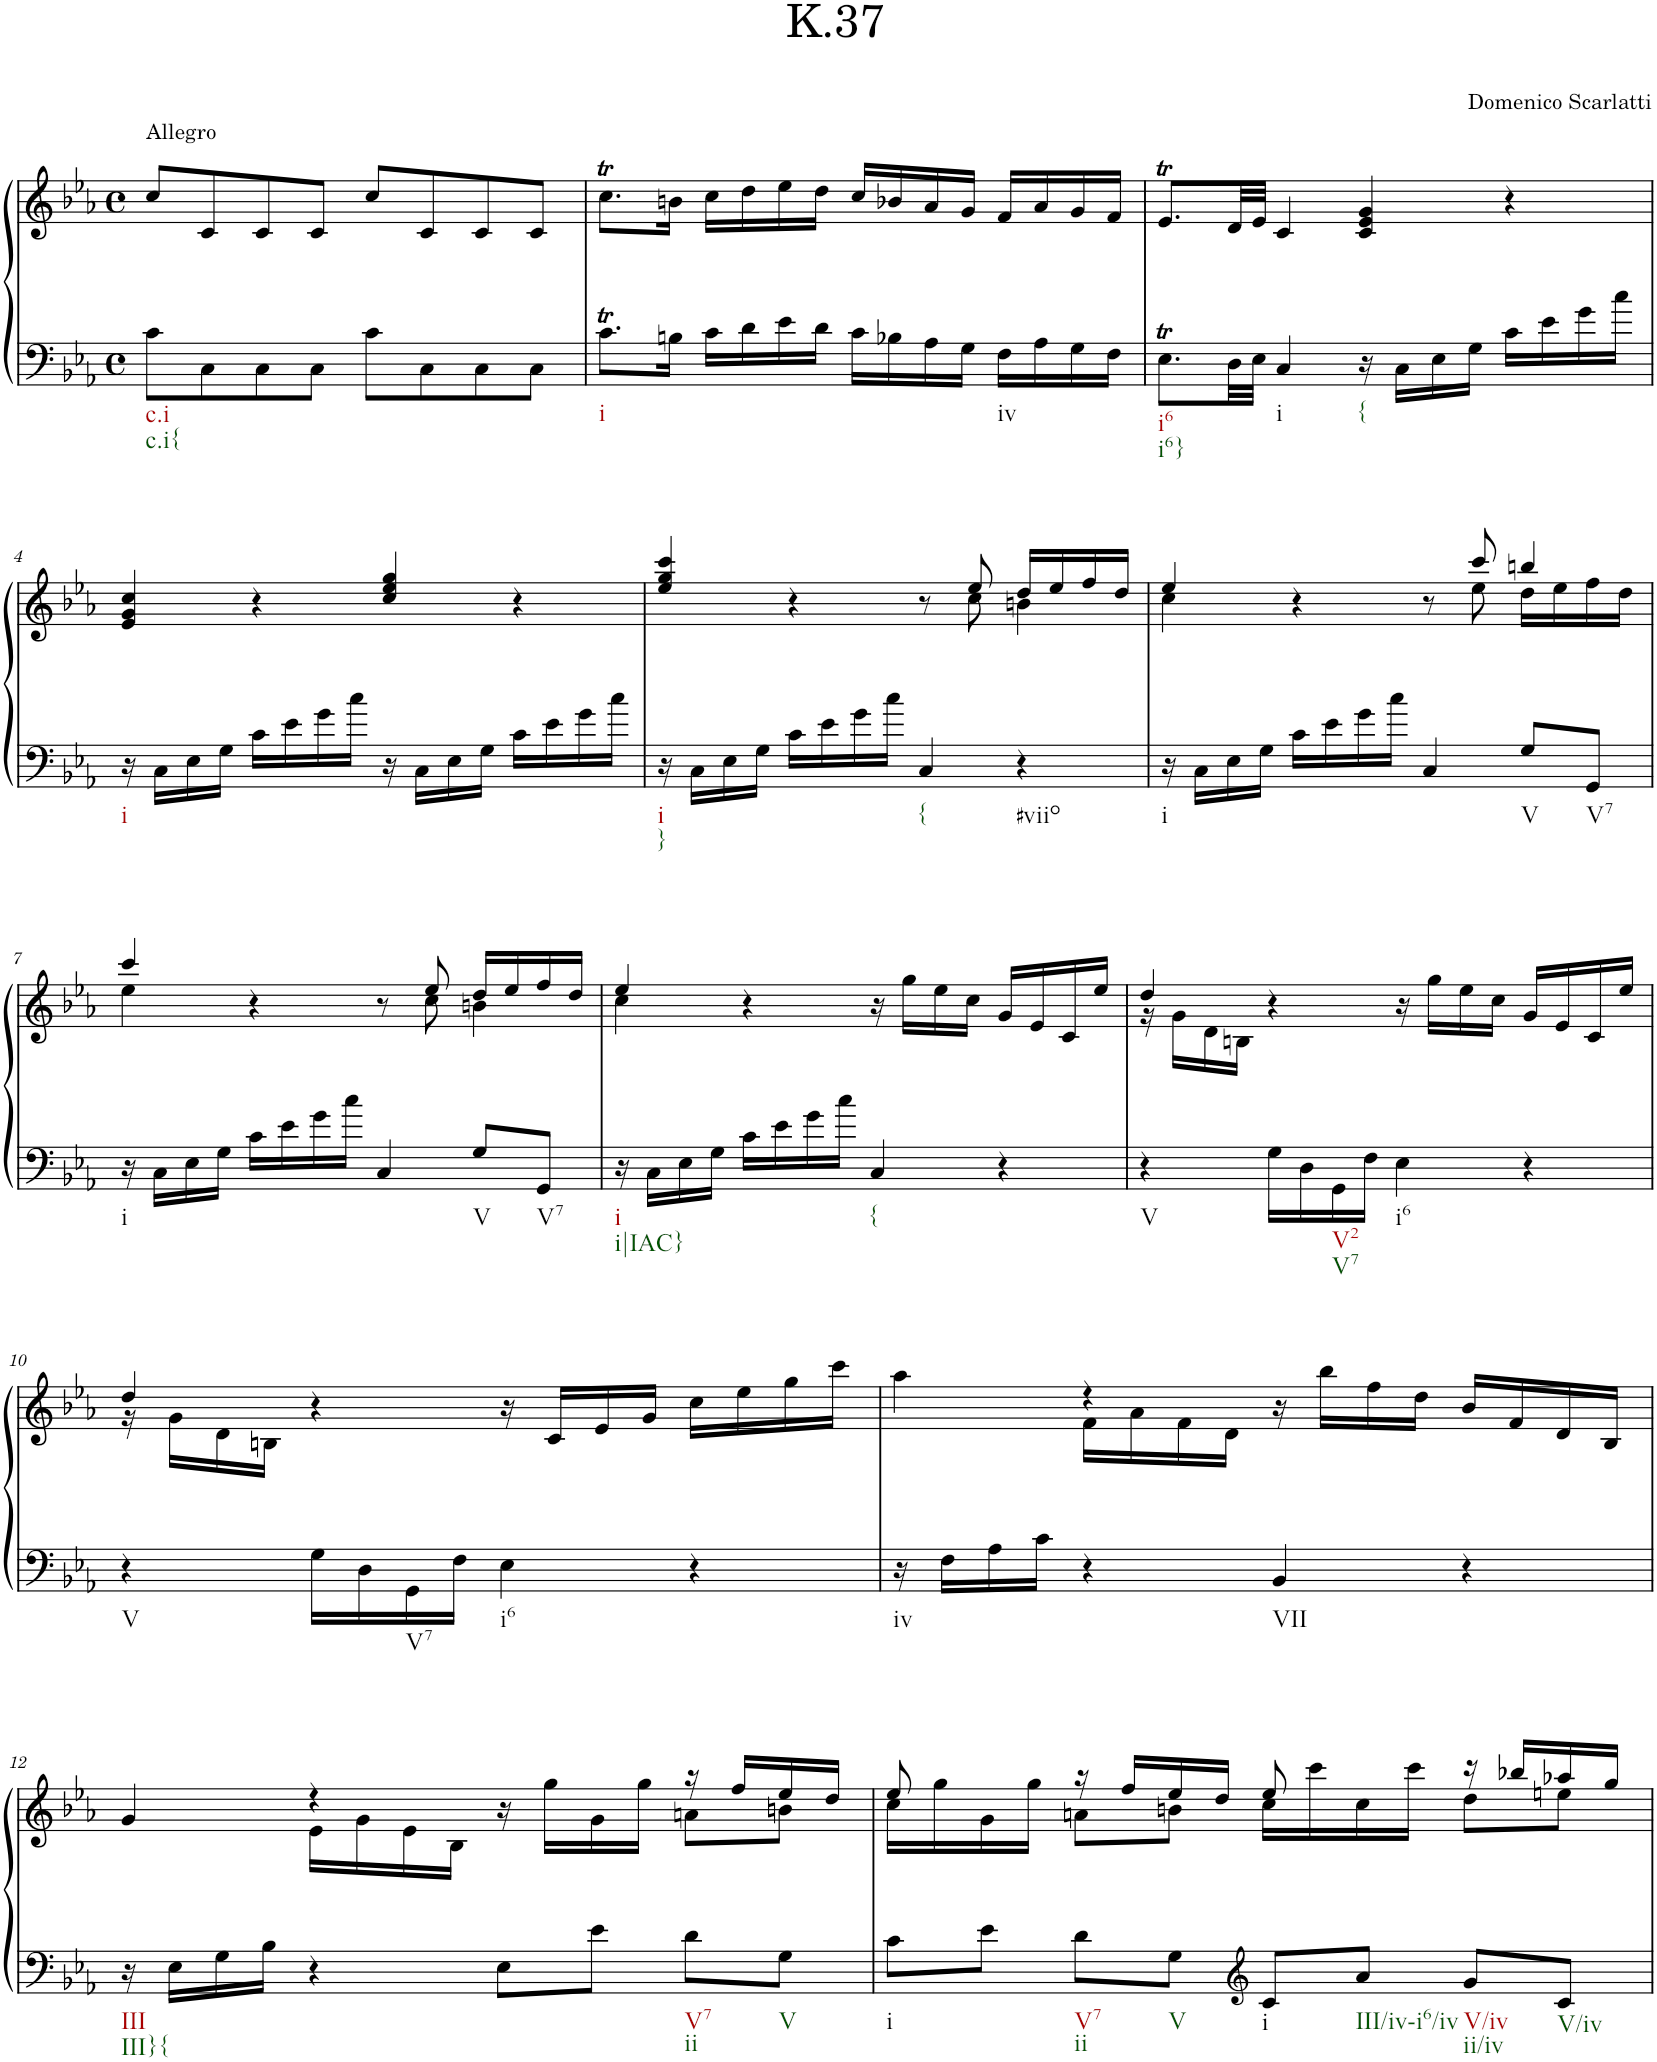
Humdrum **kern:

**kern	**kern
*part1	*part1
*staff2	*staff1
*I"Piano	*
*I'Pno.	*
*clefF4	*clefG2
*k[b-e-a-]	*k[b-e-a-]
*M4/4	*M4/4
*met(c)	*met(c)
=1	=1
!	!LO:TX:a:t=Allegro
!LO:TX:b:t=c.i	!
!LO:TX:b:t=c.i{	!
8c\L	8cc/L
8C\	8c/
8C\	8c/
8C\J	8c/J
8c\L	8cc/L
8C\	8c/
8C\	8c/
8C\J	8c/J
=2	=2
!LO:TX:b:t=i	!
8.cT\L	8.ccT\L
16Bn\Jk	16bn\Jk
16c\LL	16cc\LL
16d\	16dd\
16e-\	16ee-\
16d\JJ	16dd\JJ
16c\LL	16cc/LL
16B-X\	16b-X/
16A-\	16a-/
16G\JJ	16g/JJ
!LO:TX:b:t=iv	!
16F\LL	16f/LL
16A-\	16a-/
16G\	16g/
16F\JJ	16f/JJ
=3	=3
!LO:TX:b:t=i6	!
!LO:TX:b:t=i6}	!
8.E-T\L	8.e-T/L
32D\LL	32d/LL
32E-\JJJ	32e-/JJJ
!LO:TX:b:t=i	!
4C/	4c/
!LO:TX:b:t={	!
16r	4c/ 4e-/ 4g/
16C\LL	.
16E-\	.
16G\JJ	.
16c\LL	4r
16e-\	.
16g\	.
16cc\JJ	.
!!LO:LB:g=z
=4	=4
!LO:TX:b:t=i	!
16r	4e-/ 4g/ 4cc/
16C\LL	.
16E-\	.
16G\JJ	.
16c\LL	4r
16e-\	.
16g\	.
16cc\JJ	.
16r	4cc/ 4ee-/ 4gg/
16C\LL	.
16E-\	.
16G\JJ	.
16c\LL	4r
16e-\	.
16g\	.
16cc\JJ	.
=5	=5
*	*^
!LO:TX:b:t=i	!	!
!LO:TX:b:t=}	!	!
16r	4ee-/ 4gg/ 4ccc/	8ryy
16C\LL	.	.
*	*v	*v
16E-\	.
16G\JJ	.
16c\LL	4r
16e-\	.
16g\	.
16cc\JJ	.
!LO:TX:b:t={	!
4C/	8r
*	*^
.	8ee-/	8cc\
!LO:TX:b:t=#viio	!	!
4r	16dd/LL	4bn\
.	16ee-/	.
.	16ff/	.
.	16dd/JJ	.
=6	=6	=6
!LO:TX:b:t=i	!	!
16r	4ee-/	4cc\
16C\LL	.	.
16E-\	.	.
16G\JJ	.	.
16c\LL	4r	4.ryy
16e-\	.	.
16g\	.	.
16cc\JJ	.	.
4C/	8r	.
.	8ccc/	8ee-\
!LO:TX:b:t=V	!	!
8G/L	4bbn/	16dd\LL
.	.	16ee-\
!LO:TX:b:t=V7	!	!
8GG/J	.	16ff\
.	.	16dd\JJ
!!LO:LB:g=z	!!
=7	=7	=7
!LO:TX:b:t=i	!	!
16r	4ccc/	4ee-\
16C\LL	.	.
16E-\	.	.
16G\JJ	.	.
16c\LL	4r	4.ryy
16e-\	.	.
16g\	.	.
16cc\JJ	.	.
4C/	8r	.
.	8ee-/	8cc\
!LO:TX:b:t=V	!	!
8G/L	16dd/LL	4bn\
.	16ee-/	.
!LO:TX:b:t=V7	!	!
8GG/J	16ff/	.
.	16dd/JJ	.
=8	=8	=8
!LO:TX:b:t=i	!	!
!LO:TX:b:t=i|IAC}	!	!
16r	4ee-/	4cc\
16C\LL	.	.
16E-\	.	.
16G\JJ	.	.
16c\LL	4r	2.ryy
16e-\	.	.
16g\	.	.
16cc\JJ	.	.
!LO:TX:b:t={	!	!
4C/	16r	.
.	16gg\LL	.
.	16ee-\	.
.	16cc\JJ	.
4r	16g/LL	.
.	16e-/	.
.	16c/	.
.	16ee-/JJ	.
=9	=9	=9
!LO:TX:b:t=V	!	!
4r	4dd/	16r
.	.	16g\LL
.	.	16d\
.	.	16Bn\JJ
16G\LL	4r	2.ryy
16D\	.	.
!LO:TX:b:t=V2	!	!
!LO:TX:b:t=V7	!	!
16GG\	.	.
16F\JJ	.	.
!LO:TX:b:t=i6	!	!
4E-\	16r	.
.	16gg\LL	.
.	16ee-\	.
.	16cc\JJ	.
4r	16g/LL	.
.	16e-/	.
.	16c/	.
.	16ee-/JJ	.
!!LO:LB:g=z	!!
=10	=10	=10
!LO:TX:b:t=V	!	!
4r	4dd/	16r
.	.	16g\LL
.	.	16d\
.	.	16Bn\JJ
16G\LL	4r	2.ryy
16D\	.	.
!LO:TX:b:t=V7	!	!
16GG\	.	.
16F\JJ	.	.
!LO:TX:b:t=i6	!	!
4E-\	16r	.
.	16c/LL	.
.	16e-/	.
.	16g/JJ	.
4r	16cc\LL	.
.	16ee-\	.
.	16gg\	.
.	16ccc\JJ	.
=11	=11	=11
!LO:TX:b:t=iv	!	!
16r	4aa-\	4ryy
16F\LL	.	.
16A-\	.	.
16c\JJ	.	.
4r	4r	16f\LL
.	.	16a-\
.	.	16f\
.	.	16d\JJ
!LO:TX:b:t=VII	!	!
4BB-/	16r	2ryy
.	16bb-\LL	.
.	16ff\	.
.	16dd\JJ	.
4r	16b-/LL	.
.	16f/	.
.	16d/	.
.	16B-/JJ	.
!!LO:LB:g=z	!!
=12	=12	=12
!LO:TX:b:t=III	!	!
!LO:TX:b:t=III}{	!	!
16r	4g/	4ryy
16E-\LL	.	.
16G\	.	.
16B-\JJ	.	.
4r	4r	16e-\LL
.	.	16g\
.	.	16e-\
.	.	16B-\JJ
8E-\L	16r	4ryy
.	16gg\LL	.
8e-\J	16g\	.
.	16gg\JJ	.
!LO:TX:b:t=V7	!	!
!LO:TX:b:t=ii	!	!
8d\L	16r	8an\L
.	16ff/LL	.
!LO:TX:b:t=V	!	!
8G\J	16ee-/	8bn\J
.	16dd/JJ	.
=13	=13	=13
!LO:TX:b:t=i	!	!
8c\L	8ee-/	16cc\LL
.	.	16gg\
8e-\J	8ryy	16g\
.	.	16gg\JJ
!LO:TX:b:t=V7	!	!
!LO:TX:b:t=ii	!	!
8d\L	16r	8an\L
.	16ff/LL	.
!LO:TX:b:t=V	!	!
8G\J	16ee-/	8bn\J
.	16dd/JJ	.
*clefG2	*	*
!LO:TX:b:t=i	!	!
8c/L	8ee-/	16cc\LL
.	.	16ccc\
!LO:TX:b:t=III/iv-i6/iv	!	!
8a-/J	8ryy	16cc\
.	.	16ccc\JJ
!LO:TX:b:t=V/iv	!	!
!LO:TX:b:t=ii/iv	!	!
8g/L	16r	8dd\L
.	16bb-X/LL	.
!LO:TX:b:t=V/iv	!	!
8c/J	16aa-X/	8een\J
.	16gg/JJ	.
*	*v	*v
=	=
*-	*-
